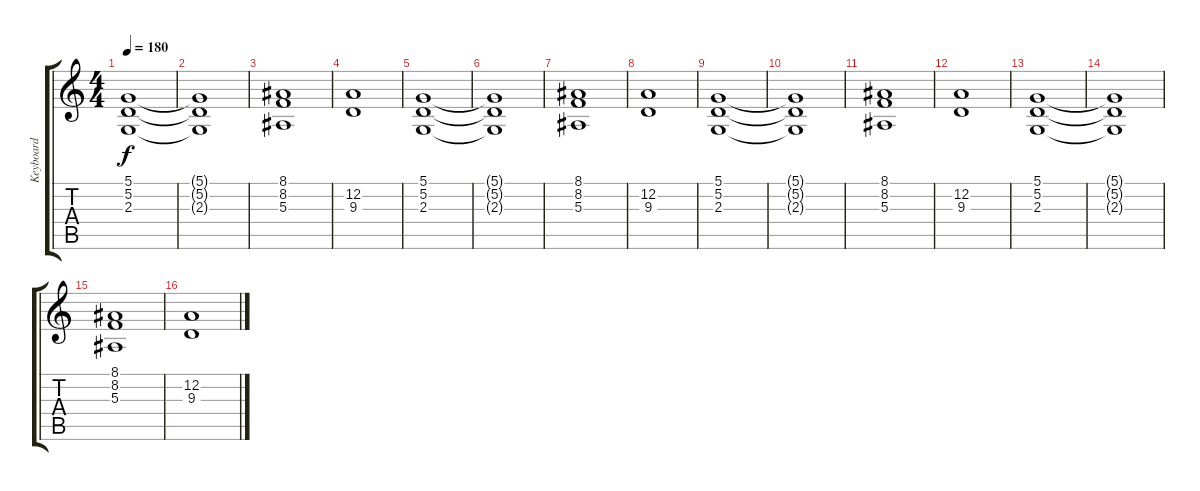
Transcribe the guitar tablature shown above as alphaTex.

\track ("Keyboard" "Keyboard") {instrument stringensemble1}
\staff {score tabs}
\tuning (D4 A3 F3 C3 G2 C2) {hide}
\ts (4 4)
\tempo 180
\clef g2
\ks c
(5.1 5.2 2.3).1{dy f} |
(5.1{t} 5.2{t} 2.3{t}).1 |
(8.1 8.2 5.3).1 |
(12.2 9.3).1 |
(5.1 5.2 2.3).1 |
(5.1{t} 5.2{t} 2.3{t}).1 |
(8.1 8.2 5.3).1 |
(12.2 9.3).1 |
(5.1 5.2 2.3).1 |
(5.1{t} 5.2{t} 2.3{t}).1 |
(8.1 8.2 5.3).1 |
(12.2 9.3).1 |
(5.1 5.2 2.3).1 |
(5.1{t} 5.2{t} 2.3{t}).1 |
(8.1 8.2 5.3).1 |
(12.2 9.3).1
